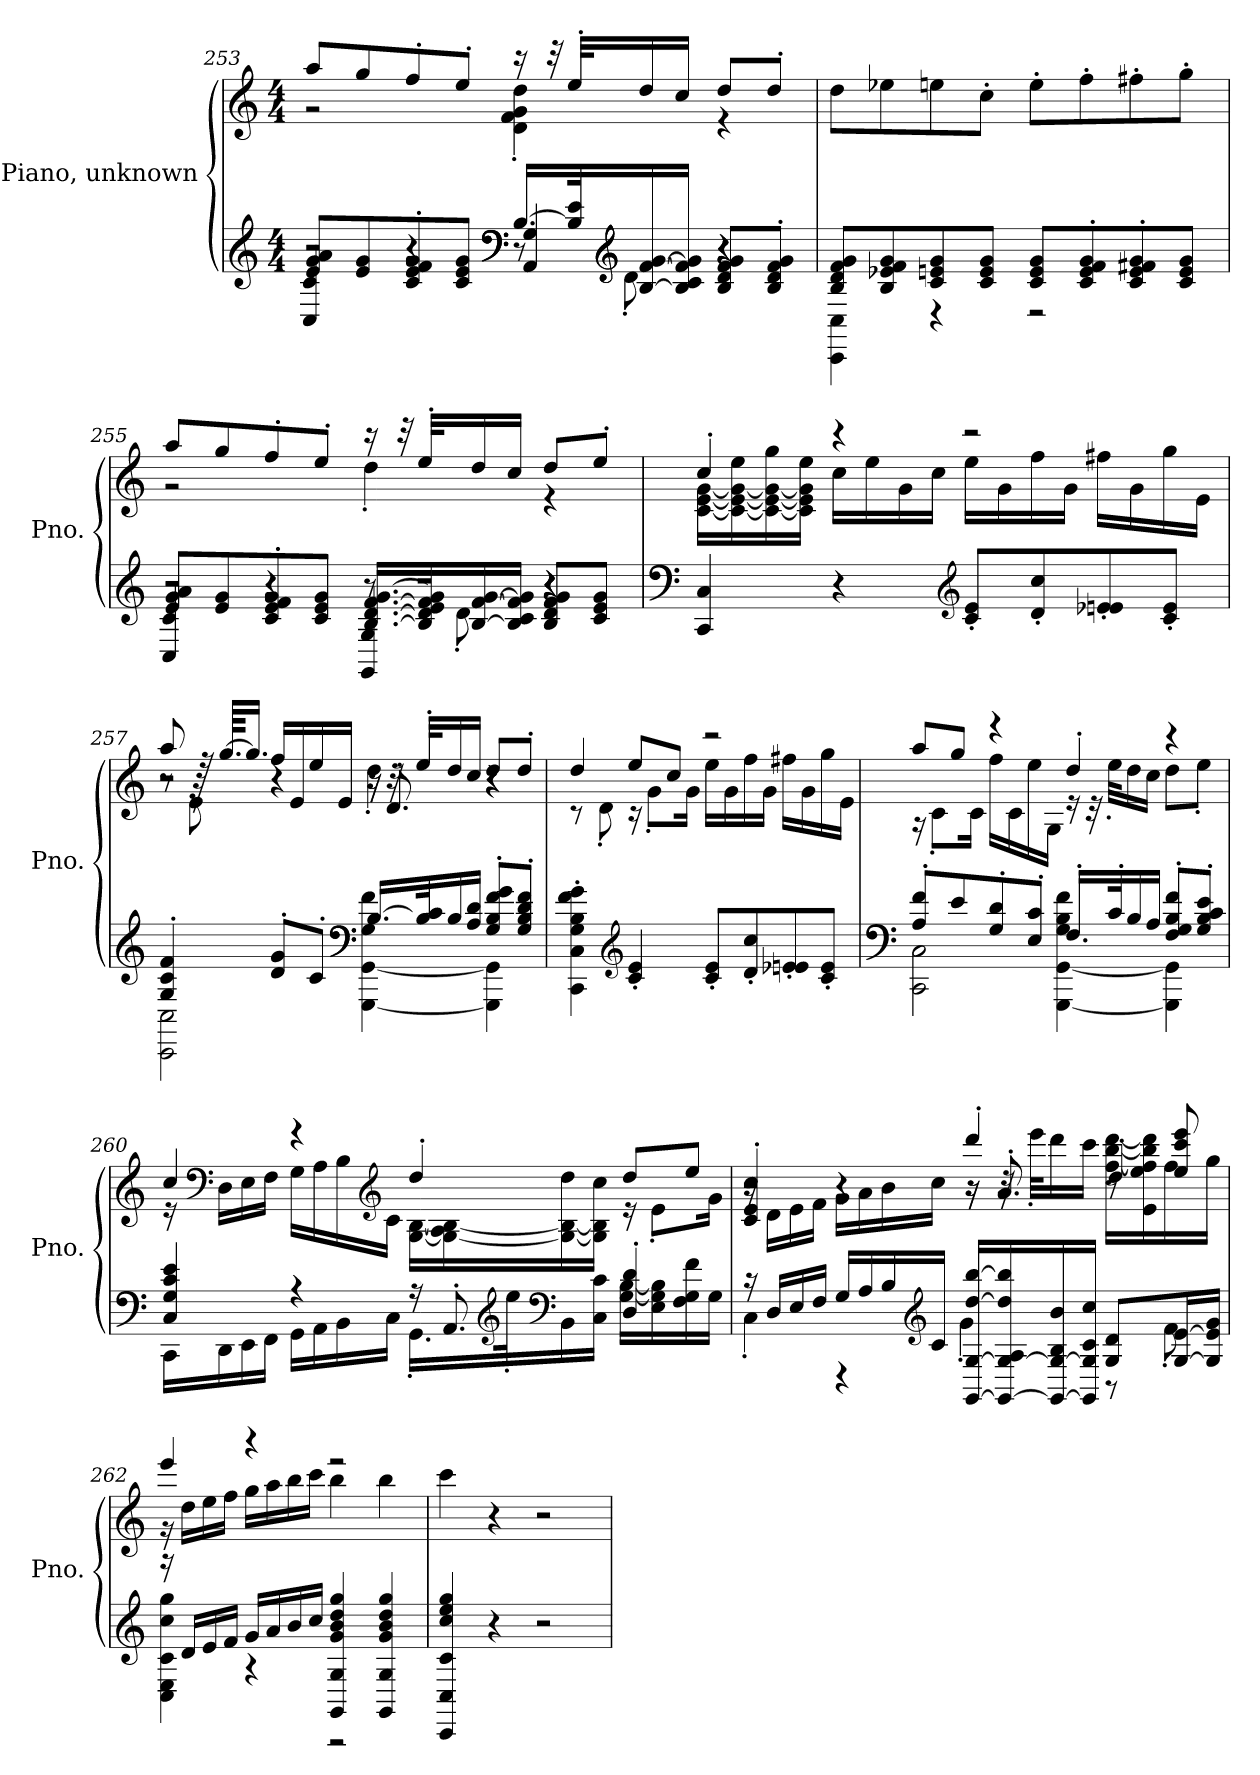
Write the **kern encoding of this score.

**kern	**kern
*part1	*part1
*staff2	*staff1
*I"Piano, unknown	*
*I'Pno.	*
*clefG2	*clefG2
*k[]	*k[]
*M4/4	*M4/4
=253	=253
*^	*^
*	*^	*	*
8e/ 8g/ 8a/L	2r	4C/ 4c/	8aa/L	2r
8e/ 8g/	.	.	8gg/	.
8c/' 8e/' 8f/' 8g/'	.	4r	8ff'/	.
8c/ 8e/ 8g/J	.	.	8ee'/J	.
*clefF4	*	*	*	*
[16.B/LL	8r	4AA/ 4G/	16r	4d\' 4f\' 4g\' 4dd\'
.	.	.	32r	.
32B/] 32e/K	.	.	32ee'/KLL	.
*clefG2	*	*	*	*
[16B/ [16f/ [16g/	8d'\	.	16dd/	.
16B/] 16c/ 16f/] 16g/]JJ	.	.	16cc/JJ	.
8B/ 8d/ 8f/ 8g/L	4r	4r	8dd/L	4r
8B/' 8d/' 8f/' 8g/'J	.	.	8dd'/J	.
*	*v	*v	*	*
*	*	*v	*v
!!LO:LB:g=z
=254	=254	=254
8B/ 8d/ 8f/ 8g/L	4CC\ 4C\	8dd\L
8B/ 8e-X/ 8f/ 8g/	.	8ee-X\
8c/ 8en/ 8g/	4r	8een\
8c/ 8e/ 8g/J	.	8cc'\J
8c/ 8e/ 8g/L	2r	8ee'\L
8c/' 8e/' 8f/' 8g/'	.	8ff'\
8c/' 8e/' 8f#X/' 8g/'	.	8ff#X'\
8c/ 8e/ 8g/J	.	8gg'\J
=255	=255	=255
*	*^	*^
8e/ 8g/ 8a/L	2r	4C/ 4c/	8aa/L	2r
8e/ 8g/	.	.	8gg/	.
8c/' 8e/' 8f/' 8g/'	.	4r	8ff'/	.
8c/ 8e/ 8g/J	.	.	8ee'/J	.
[16.B/ [16.d/ [16.f/ [16.g/LL	8r	4GG/ 4G/	16r	4dd'\
.	.	.	32r	.
32B/] 32d/] 32e/ 32f/] 32g/]K	.	.	32ee'/KLL	.
[16B/ [16f/ [16g/	8d'\	.	16dd/	.
16B/] 16c/ 16f/] 16g/]JJ	.	.	16cc/JJ	.
8B/ 8d/ 8f/ 8g/L	4r	4r	8dd/L	4r
8c/ 8e/ 8g/J	.	.	8ee'/J	.
*v	*v	*v	*	*
!!LO:LB:g=z	!!
=256	=256	=256
*clefF4	*	*
4CC/ 4C/	4cc'/	[16c\ [16e\ [16g\LL
.	.	16c\_ 16e\_ 16g\_ 16ee\
.	.	16c\_ 16e\_ 16g\_ 16gg\
.	.	16c\] 16e\] 16g\] 16ee\JJ
4r	4r	16cc\LL
.	.	16ee\
.	.	16g\
.	.	16cc\JJ
*clefG2	*	*
8c/' 8e/'L	2r	16ee\LL
.	.	16g\
8d/' 8cc/'	.	16ff\
.	.	16g\JJ
8e-X/' 8en/'	.	16ff#X\LL
.	.	16g\
8c/' 8e/'J	.	16gg\
.	.	16e\JJ
=257	=257	=257
*^	*	*^
4G/' 4c/' 4f/'	2CC\ 2C\	8aa/	8r	2r
.	.	128r	8e\	.
.	.	[64.gg/KKLL	.	.
.	.	16.gg/JJ]	.	.
8d/' 8g/'L	.	16ff/LL	4r	.
.	.	16e/	.	.
8c'/J	.	16ee/	.	.
.	.	16e/JJ	.	.
*clefF4	*	*	*	*
[16.B/LL	[4GGG\ [4GG\ 4G\ 4f\	16r	4dd'\	16r
.	.	32r	.	8.d'/
32B/] 32c/K	.	32ee'/KLL	.	.
16B/	.	16dd/	.	.
16A/ 16d/JJ	.	16cc/JJ	.	.
8G/' 8B/' 8f/' 8g/'L	4GGG\] 4GG\]	8dd/L	4r	4r
8G/' 8B/' 8d/' 8f/'J	.	8dd'/J	.	.
*v	*v	*	*	*
*	*	*v	*v
!!LO:LB:g=z
=258	=258	=258
4CC\' 4C\' 4G\' 4B\' 4f\' 4g\'	4dd/	8r
.	.	8d'\
*clefG2	*	*
4c/' 4e/'	8ee/L	16r
.	.	8g'\L
.	8cc/J	.
.	.	16g\Jk
8c/' 8e/'L	2r	16ee\LL
.	.	16g\
8d/' 8cc/'	.	16ff\
.	.	16g\JJ
8e-X/' 8en/'	.	16ff#X\LL
.	.	16g\
8c/' 8e/'J	.	16gg\
.	.	16e\JJ
=259	=259	=259
*clefF4	*	*
*^	*	*
8A/' 8f/'L	2CC\ 2C\	8aa/L	16r
.	.	.	8c'\L
8e/	.	8gg/J	.
.	.	.	16c\Jk
8G/' 8d/'	.	4r	16ff\LL
.	.	.	16c\
8E/' 8c/'J	.	.	16ee\
.	.	.	16G\JJ
16.F'/LL	[4GGG\ [4GG\ 4G\ 4B\ 4f\	4dd'/	16r
.	.	.	32r
32c'/K	.	.	32ee'\KLL
16B/	.	.	16dd\
16A/JJ	.	.	16cc\JJ
8F/' 8G/' 8B/' 8f/'L	4GGG\] 4GG\]	4r	8dd\L
8G/' 8B/' 8c/' 8e/'J	.	.	8ee'\J
!!LO:LB:g=z	!!
=260	=260	=260	=260
4C/ 4G/ 4c/ 4e/	16CC\LL	4cc/	16r
*	*	*clefF4	*
.	16DD\	.	16D\LL
.	16EE\	.	16E\
.	16FF\JJ	.	16F\JJ
4r	16GG\LL	4r	16G\LL
.	16AA\	.	16A\
.	16BB\	.	16B\
*	*	*clefG2	*
.	16C\JJ	.	16c\JJ
16r	16.GG'\LL	4dd'/	[16G\ [16B\LL
8.AA'/	.	.	16G\_ 16A\ 16B\_
*clefG2	*	*	*
.	32ee'\K	.	.
*clefF4	*	*	*
.	16BB\	.	16G\_ 16B\_ 16dd\
.	16C\ 16c\JJ	.	16G\] 16B\] 16cc\JJ
4D/' 4d/'	[16G\ [16B\LL	8dd/L	16r
.	16E\ 16G\] 16B\]	.	8e'\L
.	16F\ 16G\ 16f\	8ee/J	.
.	16G\JJ	.	16g\Jk
!!LO:PB:g=z
=261	=261	=261	=261
*	*	*	*^
16r	4C'\	4c/' 4e/' 4cc/'	16r	2r
16D/LL	.	.	16d\LL	.
16E/	.	.	16e\	.
16F/JJ	.	.	16f\JJ	.
16G/LL	4r	4r	16g\LL	.
16A/	.	.	16a\	.
16B/	.	.	16b\	.
*clefG2	*	*	*	*
16c/JJ	.	.	16cc\JJ	.
[16GG/ [16G/ [16dd/ [16bb/LL	4g'\	4ddd'/	16r	16r
16GG/_ 16G/_ 16A/ 16dd/] 16bb/]	.	.	32r	8.a'/
.	.	.	32eee'\KLL	.
16GG/_ 16G/_ 16B/ 16b/	.	.	16ddd\	.
16GG/] 16G/] 16c/ 16cc/JJ	.	.	16ccc\JJ	.
8G/ 8d/L	8r	8r	[16ff\ [16bb\ [16ddd\LL	4dd'/
.	.	.	16e\ 16ee\ 16ff\] 16bb\] 16ddd\]	.
[16G/ [16e/L	8f'\	8ee/ 8ccc/ 8eee/	16ff\	.
16G/] 16e/] 16g/JJ	.	.	16gg\JJ	.
*	*	*	*v	*v
=262	=262	=262	=262
16r	4C\ 4E\ 4c\ 4cc\ 4gg\	4eee/	16r
16d/LL	.	.	16dd\LL
16e/	.	.	16ee\
16f/JJ	.	.	16ff\JJ
16g/LL	4r	4r	16gg\LL
16a/	.	.	16aa\
16b/	.	.	16bb\
16cc/JJ	.	.	16ccc\JJ
4GG/ 4G/ 4g/ 4b/ 4dd/ 4gg/	2r	2r	4bb\
4GG/ 4G/ 4g/ 4b/ 4dd/ 4gg/	.	.	4bb\
*v	*v	*	*
*	*v	*v
=263	=263
4CC/ 4C/ 4c/ 4cc/ 4ee/ 4gg/	4ccc\
4r	4r
2r	2r
=	=
*-	*-
